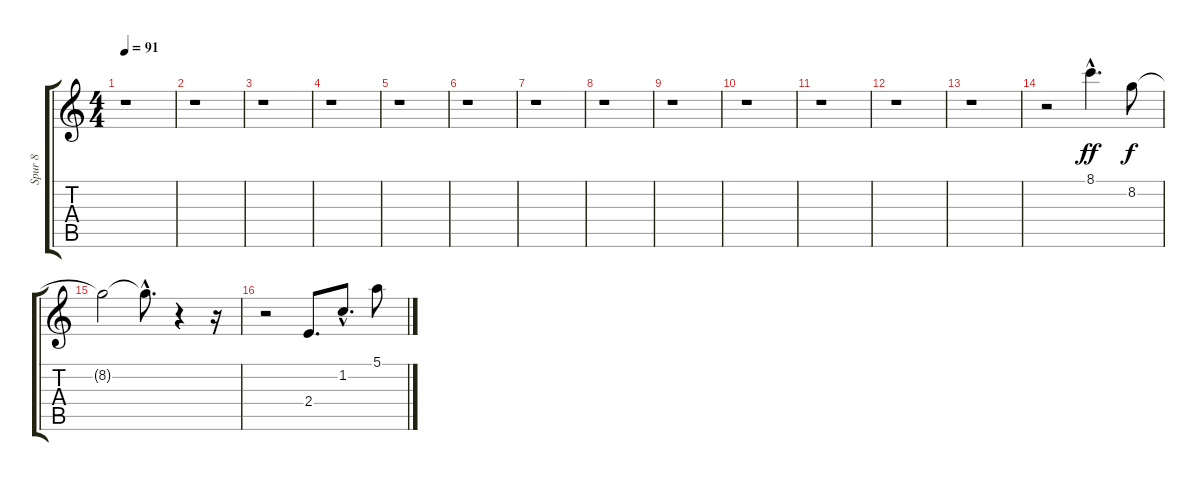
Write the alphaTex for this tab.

\track ("Spur 8" "Spur 8") {instrument acousticguitarnylon}
\staff {score tabs}
\tuning (E4 B3 G3 D3 A2 E2) {hide}
\ts (4 4)
\tempo 91
\clef g2
\ks c
r.1{dy ff} |
r.1 |
r.1 |
r.1 |
r.1 |
r.1 |
r.1 |
r.1 |
r.1 |
r.1 |
r.1 |
r.1 |
r.1 |
r.2 8.1{hac}.4{d} 8.2.8{dy f} |
8.2{t}.2 8.2{hac t}.8{d} r.4 r.16 |
r.2 2.4.8{d} 1.2{hac}.8{d} 5.1.8
